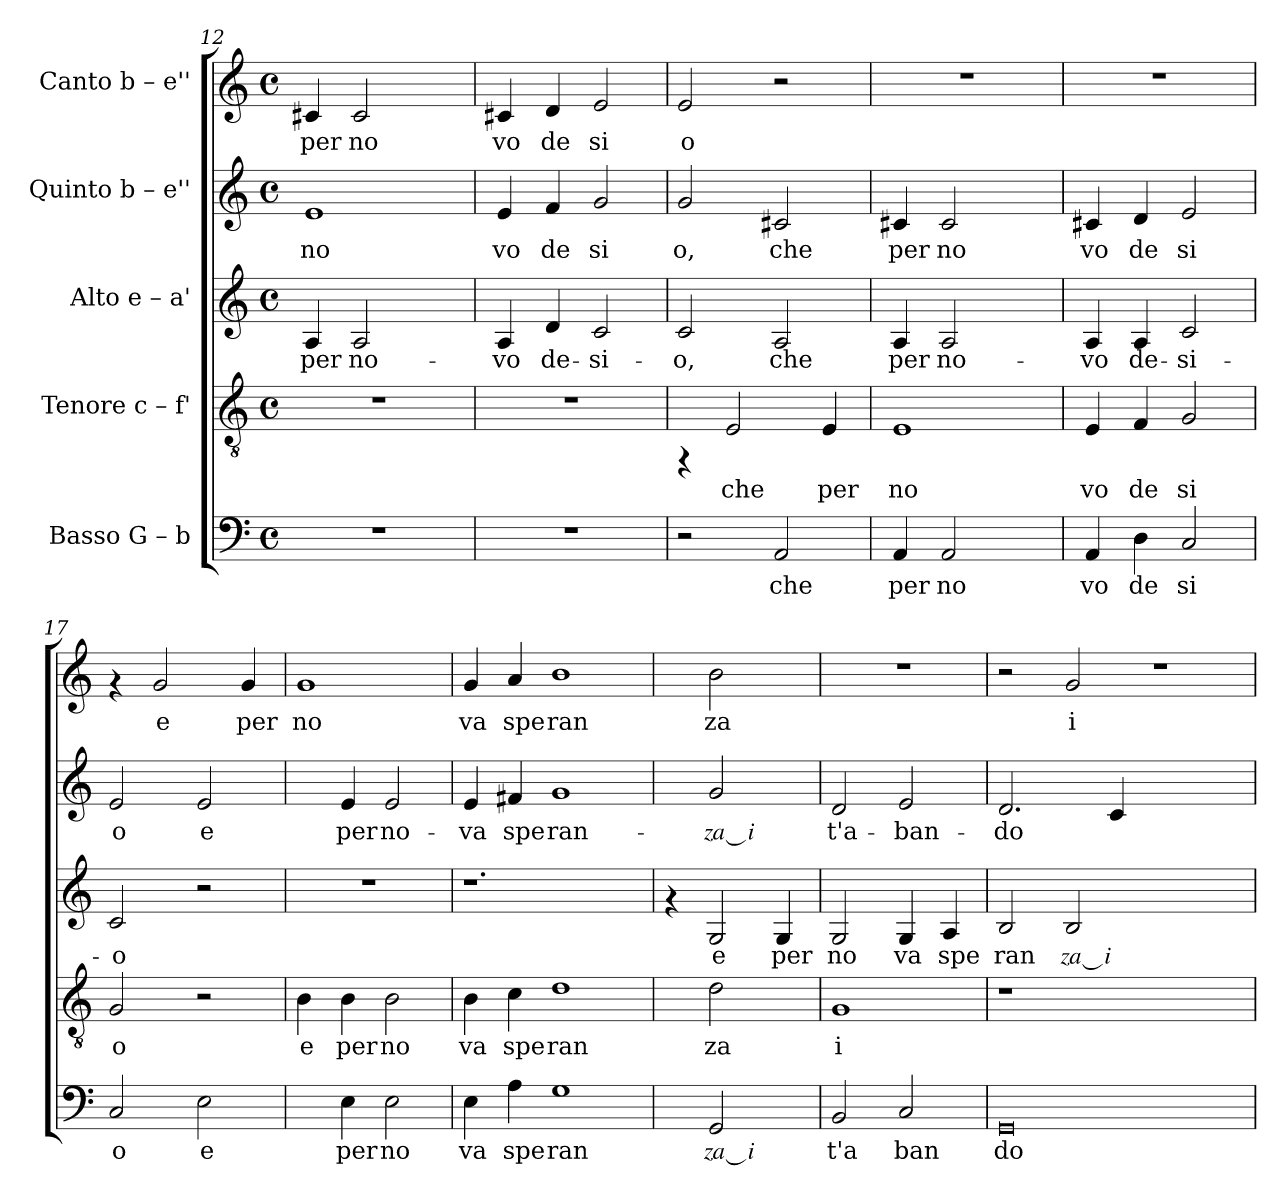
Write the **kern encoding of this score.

**kern	**text	**kern	**text	**kern	**text	**kern	**text	**kern	**text
*part5	*part5	*part4	*part4	*part3	*part3	*part2	*part2	*part1	*part1
*staff5	*staff5	*staff4	*staff4	*staff3	*staff3	*staff2	*staff2	*staff1	*staff1
*I"Basso  G – b	*	*I"Tenore  c – f'	*	*I"Alto  e – a'	*	*I"Quinto  b – e''	*	*I"Canto  b – e''	*
*clefF4	*	*clefGv2	*	*clefG2	*	*clefG2	*	*clefG2	*
*k[]	*	*k[]	*	*k[]	*	*k[]	*	*k[]	*
*C:	*	*C:	*	*C:	*	*C:	*	*C:	*
*M4/4	*	*M4/4	*	*M4/4	*	*M4/4	*	*M4/4	*
*met(c)	*	*met(c)	*	*met(c)	*	*met(c)	*	*met(c)	*
=12	=12	=12	=12	=12	=12	=12	=12	=12	=12
!	!	!	!	!	!LO:LY:b:rj	!	!LO:LY:b:rj	!	!LO:LY:b:rj
1r	.	1r	.	4A/	per	1e	no	4c#X/	per
!	!	!	!	!	!LO:LY:b:rj	!	!	!	!LO:LY:b:rj
.	.	.	.	2A/	no-	.	.	2c#/	no
.	.	.	.	4ryy	.	.	.	4ryy	.
=13	=13	=13	=13	=13	=13	=13	=13	=13	=13
!	!	!	!	!	!LO:LY:b:rj	!	!LO:LY:b:rj	!	!LO:LY:b:rj
1r	.	1r	.	4A/	-vo	4e/	vo	4c#X/	vo
!	!	!	!	!	!LO:LY:b:rj	!	!LO:LY:b:rj	!	!LO:LY:b:rj
.	.	.	.	4d/	de-	4f/	de	4d/	de
!	!	!	!	!	!LO:LY:b:rj	!	!LO:LY:b:rj	!	!LO:LY:b:rj
.	.	.	.	2c/	-si-	2g/	si	2e/	si
=14	=14	=14	=14	=14	=14	=14	=14	=14	=14
!	!	!	!	!	!LO:LY:b:rj	!	!LO:LY:b:rj	!	!LO:LY:b:rj
2r	.	4rFF	.	2c/	-o,	2g/	o,	2e/	o
!	!	!	!LO:LY:b:rj	!	!	!	!	!	!
.	.	2E/	che	.	.	.	.	.	.
!	!LO:LY:b:rj	!	!	!	!LO:LY:b:rj	!	!LO:LY:b:rj	!	!
2AA/	che	.	.	2A/	che	2c#/	che	2r	.
!	!	!	!LO:LY:b:rj	!	!	!	!	!	!
.	.	4E/	per	.	.	.	.	.	.
=15	=15	=15	=15	=15	=15	=15	=15	=15	=15
!	!LO:LY:b:rj	!	!LO:LY:b:rj	!	!LO:LY:b:rj	!	!LO:LY:b:rj	!	!
4AA/	per	1E	no	4A/	per	4c#X/	per	1r	.
!	!LO:LY:b:rj	!	!	!	!LO:LY:b:rj	!	!LO:LY:b:rj	!	!
2AA/	no	.	.	2A/	no-	2c#/	no	.	.
4ryy	.	.	.	4ryy	.	4ryy	.	.	.
=16	=16	=16	=16	=16	=16	=16	=16	=16	=16
!	!LO:LY:b:rj	!	!LO:LY:b:rj	!	!LO:LY:b:rj	!	!LO:LY:b:rj	!	!
4AA/	vo	4E/	vo	4A/	-vo	4c#X/	vo	1r	.
!	!LO:LY:b:rj	!	!LO:LY:b:rj	!	!LO:LY:b:rj	!	!LO:LY:b:rj	!	!
4D\	de	4F/	de	4A/	de-	4d/	de	.	.
!	!LO:LY:b:rj	!	!LO:LY:b:rj	!	!LO:LY:b:rj	!	!LO:LY:b:rj	!	!
2C/	si	2G/	si	2c/	-si-	2e/	si	.	.
!!LO:PB:g=z
=17	=17	=17	=17	=17	=17	=17	=17	=17	=17
!	!LO:LY:b:rj	!	!LO:LY:b:rj	!	!LO:LY:b:rj	!	!LO:LY:b:rj	!	!
2C/	o	2G/	o	2c/	-o	2e/	o	4rf	.
!	!	!	!	!	!	!	!	!	!LO:LY:b:rj
.	.	.	.	.	.	.	.	2g/	e
!	!LO:LY:b:rj	!	!	!	!	!	!LO:LY:b:rj	!	!
2E\	e	2r	.	2r	.	2e/	e	.	.
!	!	!	!	!	!	!	!	!	!LO:LY:b:rj
.	.	.	.	.	.	.	.	4g/	per
=18	=18	=18	=18	=18	=18	=18	=18	=18	=18
!	!	!	!LO:LY:b:rj	!	!	!	!	!	!LO:LY:b:rj
4ryy	.	4B\	e	1r	.	4ryy	.	1g	no
!	!LO:LY:b:rj	!	!LO:LY:b:rj	!	!	!	!LO:LY:b:rj	!	!
4E\	per	4B\	per	.	.	4e/	per	.	.
!	!LO:LY:b:rj	!	!LO:LY:b:rj	!	!	!	!LO:LY:b:rj	!	!
2E\	no	2B\	no	.	.	2e/	no-	.	.
=19	=19	=19	=19	=19	=19	=19	=19	=19	=19
!	!LO:LY:b:rj	!	!LO:LY:b:rj	!	!	!	!LO:LY:b:rj	!	!LO:LY:b:rj
4E\	va	4B\	va	1.r	.	4e/	-va	4g/	va
!	!LO:LY:b:rj	!	!LO:LY:b:rj	!	!	!	!LO:LY:b:rj	!	!LO:LY:b:rj
4A\	spe	4c\	spe	.	.	4f#X/	spe	4a/	spe
!	!LO:LY:b:rj	!	!LO:LY:b:rj	!	!	!	!LO:LY:b:rj	!	!LO:LY:b:rj
1G	ran	1d	ran	.	.	1g	ran-	1b	ran
=20	=20	=20	=20	=20	=20	=20	=20	=20	=20
4ryy	.	4ryy	.	4rf	.	4ryy	.	4ryy	.
!	!LO:LY:b:rj	!	!LO:LY:b:rj	!	!LO:LY:b:rj	!	!LO:LY:b:rj	!	!LO:LY:b:rj
2GG/	za‿i	2d\	za	2G/	e	2g/	-za‿i	2b\	za
!	!	!	!	!	!LO:LY:b:rj	!	!	!	!
4ryy	.	4ryy	.	4G/	per	4ryy	.	4ryy	.
=21	=21	=21	=21	=21	=21	=21	=21	=21	=21
!	!LO:LY:b:rj	!	!LO:LY:b:rj	!	!LO:LY:b:rj	!	!LO:LY:b:rj	!	!
2BB/	t'a	1G	i	2G/	no	2d/	t'a-	1r	.
!	!LO:LY:b:rj	!	!	!	!LO:LY:b:rj	!	!LO:LY:b:rj	!	!
2C/	ban	.	.	4G/	va	2e/	-ban-	.	.
!	!	!	!	!	!LO:LY:b:rj	!	!	!	!
.	.	.	.	4A/	spe	.	.	.	.
=22	=22	=22	=22	=22	=22	=22	=22	=22	=22
!	!LO:LY:b:rj	!	!	!	!LO:LY:b:rj	!	!LO:LY:b:rj	!	!
0GG	do	1r	.	2B/	ran	2.d/	-do-	2r	.
!	!	!	!	!	!LO:LY:b:rj	!	!	!	!LO:LY:b:rj
.	.	.	.	2B/	za‿i	.	.	2g/	i
!	!	!	!	!	!	!	!LO:LY:b:rj	!	!
.	.	.	.	.	.	4c/	--	.	.
.	.	1ryy	.	1ryy	.	1ryy	.	1r	.
=	=	=	=	=	=	=	=	=	=
*-	*-	*-	*-	*-	*-	*-	*-	*-	*-
